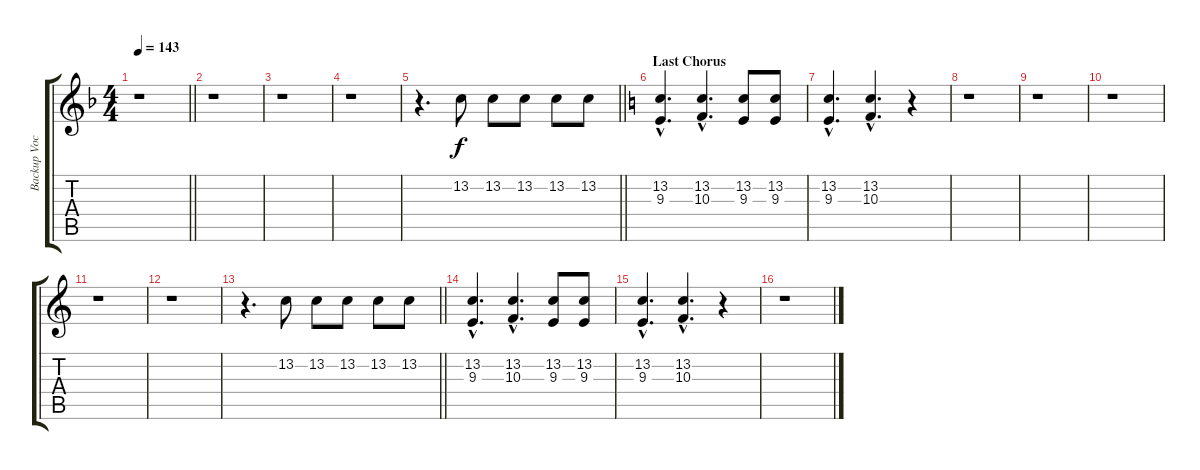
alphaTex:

\track ("Backup Vocals" "Backup Voc") {instrument synthvoice}
\staff {score tabs}
\tuning (E4 B3 G3 D3 A2 E2) {hide}
\ts (4 4)
\tempo 143
\clef g2
\barLineRight lightlight
\ks f
r.1{dy f} |
r.1 |
r.1 |
r.1 |
\barLineRight lightlight
r.4{d} 13.2.8 13.2.8 13.2.8 13.2.8 13.2.8 |
\section ("" "Last Chorus")
\ks c
(13.2{hac} 9.3{hac}).4{d} (13.2{hac} 10.3{hac}).4{d} (13.2 9.3).8 (13.2 9.3).8 |
(13.2{hac} 9.3{hac}).4{d} (13.2{hac} 10.3{hac}).4{d} r.4 |
r.1 |
r.1 |
r.1 |
r.1 |
r.1 |
\barLineRight lightlight
r.4{d} 13.2.8 13.2.8 13.2.8 13.2.8 13.2.8 |
(13.2{hac} 9.3{hac}).4{d} (13.2{hac} 10.3{hac}).4{d} (13.2 9.3).8 (13.2 9.3).8 |
(13.2{hac} 9.3{hac}).4{d} (13.2{hac} 10.3{hac}).4{d} r.4 |
r.1
